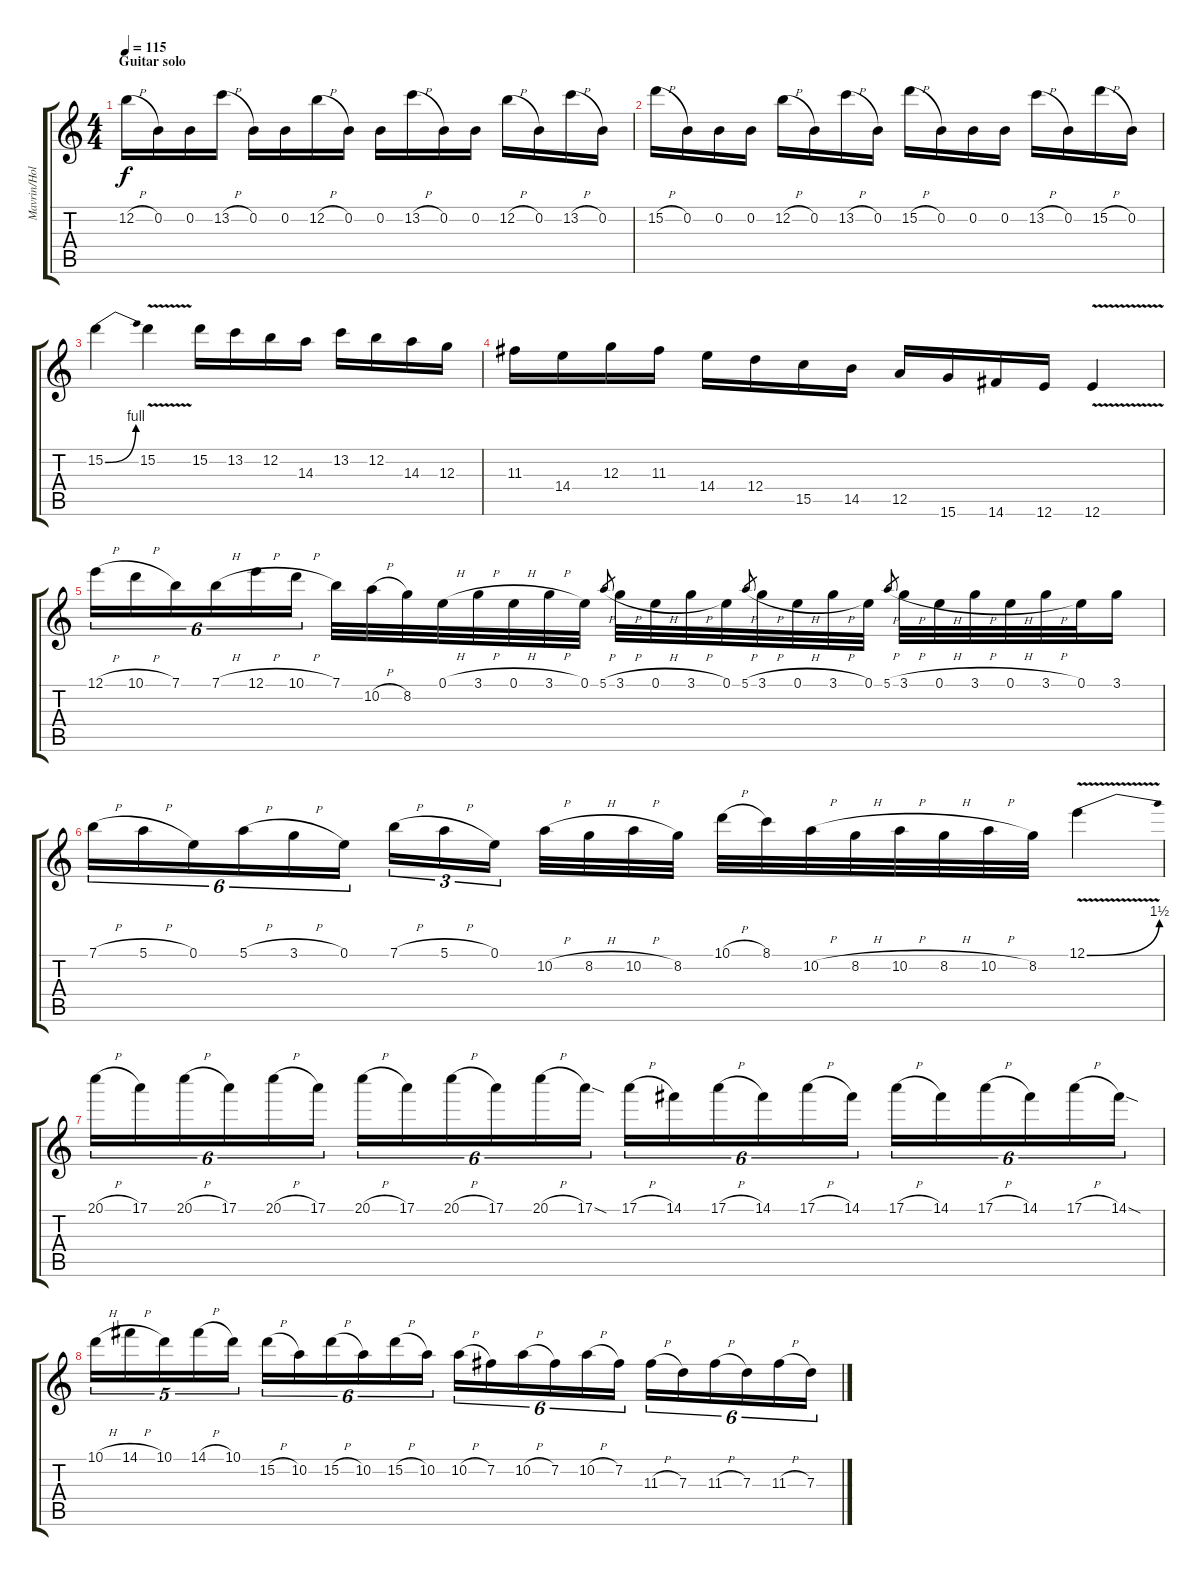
\track ("Mavrin/Holstinin" "Mavrin/Hol") {instrument distortionguitar}
\staff {score tabs}
\tuning (E4 B3 G3 D3 A2 E2) {hide}
\ts (4 4)
\section ("" "Guitar solo")
\tempo 115
\clef g2
\ks c
12.2{h}.16{dy f} 0.2.16 0.2.16 13.2{h}.16 0.2.16 0.2.16 12.2{h}.16 0.2.16 0.2.16 13.2{h}.16 0.2.16 0.2.16 12.2{h}.16 0.2.16 13.2{h}.16 0.2.16 |
15.2{h}.16 0.2.16 0.2.16 0.2.16 12.2{h}.16 0.2.16 13.2{h}.16 0.2.16 15.2{h}.16 0.2.16 0.2.16 0.2.16 13.2{h}.16 0.2.16 15.2{h}.16 0.2.16 |
15.2{be (bend 0 0 60 4)}.4 15.2{v}.4 15.2.16 13.2.16 12.2.16 14.3.16 13.2.16 12.2.16 14.3.16 12.3.16 |
11.3.16 14.4.16 12.3.16 11.3.16 14.4.16 12.4.16 15.5.16 14.5.16 12.5.16 15.6.16 14.6.16 12.6.16 12.6{v}.4 |
12.1{h}.16{tu (6 4)} 10.1{h}.16{tu (6 4)} 7.1.16{tu (6 4)} 7.1{h}.16{tu (6 4)} 12.1{h}.16{tu (6 4)} 10.1{h}.16{tu (6 4)} 7.1.32 10.2{h}.32 8.2.32 0.1{h}.32 3.1{h}.32 0.1{h}.32 3.1{h}.32 0.1.32 5.1{h}.8{gr} 3.1{h}.32 0.1{h}.32 3.1{h}.32 0.1.32 5.1{h}.8{gr} 3.1{h}.32 0.1{h}.32 3.1{h}.32 0.1.32 5.1{h}.8{gr} 3.1{h}.32 0.1{h}.32 3.1{h}.32 0.1{h}.32 3.1{h}.32 0.1.32 3.1.16 |
7.1{h}.16{tu (6 4)} 5.1{h}.16{tu (6 4)} 0.1.16{tu (6 4)} 5.1{h}.16{tu (6 4)} 3.1{h}.16{tu (6 4)} 0.1.16{tu (6 4)} 7.1{h}.16{tu (3 2)} 5.1{h}.16{tu (3 2)} 0.1.16{tu (3 2)} 10.2{h}.32 8.2{h}.32 10.2{h}.32 8.2.32 10.1{h}.32 8.1.32 10.2{h}.32 8.2{h}.32 10.2{h}.32 8.2{h}.32 10.2{h}.32 8.2.32 12.1{be (bend 0 0 60 6) v}.4 |
20.1{h}.16{tu (6 4)} 17.1.16{tu (6 4)} 20.1{h}.16{tu (6 4)} 17.1.16{tu (6 4)} 20.1{h}.16{tu (6 4)} 17.1.16{tu (6 4)} 20.1{h}.16{tu (6 4)} 17.1.16{tu (6 4)} 20.1{h}.16{tu (6 4)} 17.1.16{tu (6 4)} 20.1{h}.16{tu (6 4)} 17.1{sod}.16{tu (6 4)} 17.1{h}.16{tu (6 4)} 14.1.16{tu (6 4)} 17.1{h}.16{tu (6 4)} 14.1.16{tu (6 4)} 17.1{h}.16{tu (6 4)} 14.1.16{tu (6 4)} 17.1{h}.16{tu (6 4)} 14.1.16{tu (6 4)} 17.1{h}.16{tu (6 4)} 14.1.16{tu (6 4)} 17.1{h}.16{tu (6 4)} 14.1{sod}.16{tu (6 4)} |
10.1{h}.16{tu (5 4)} 14.1{h}.16{tu (5 4)} 10.1.16{tu (5 4)} 14.1{h}.16{tu (5 4)} 10.1.16{tu (5 4)} 15.2{h}.16{tu (6 4)} 10.2.16{tu (6 4)} 15.2{h}.16{tu (6 4)} 10.2.16{tu (6 4)} 15.2{h}.16{tu (6 4)} 10.2.16{tu (6 4)} 10.2{h}.16{tu (6 4)} 7.2.16{tu (6 4)} 10.2{h}.16{tu (6 4)} 7.2.16{tu (6 4)} 10.2{h}.16{tu (6 4)} 7.2.16{tu (6 4)} 11.3{h}.16{tu (6 4)} 7.3.16{tu (6 4)} 11.3{h}.16{tu (6 4)} 7.3.16{tu (6 4)} 11.3{h}.16{tu (6 4)} 7.3.16{tu (6 4)}
